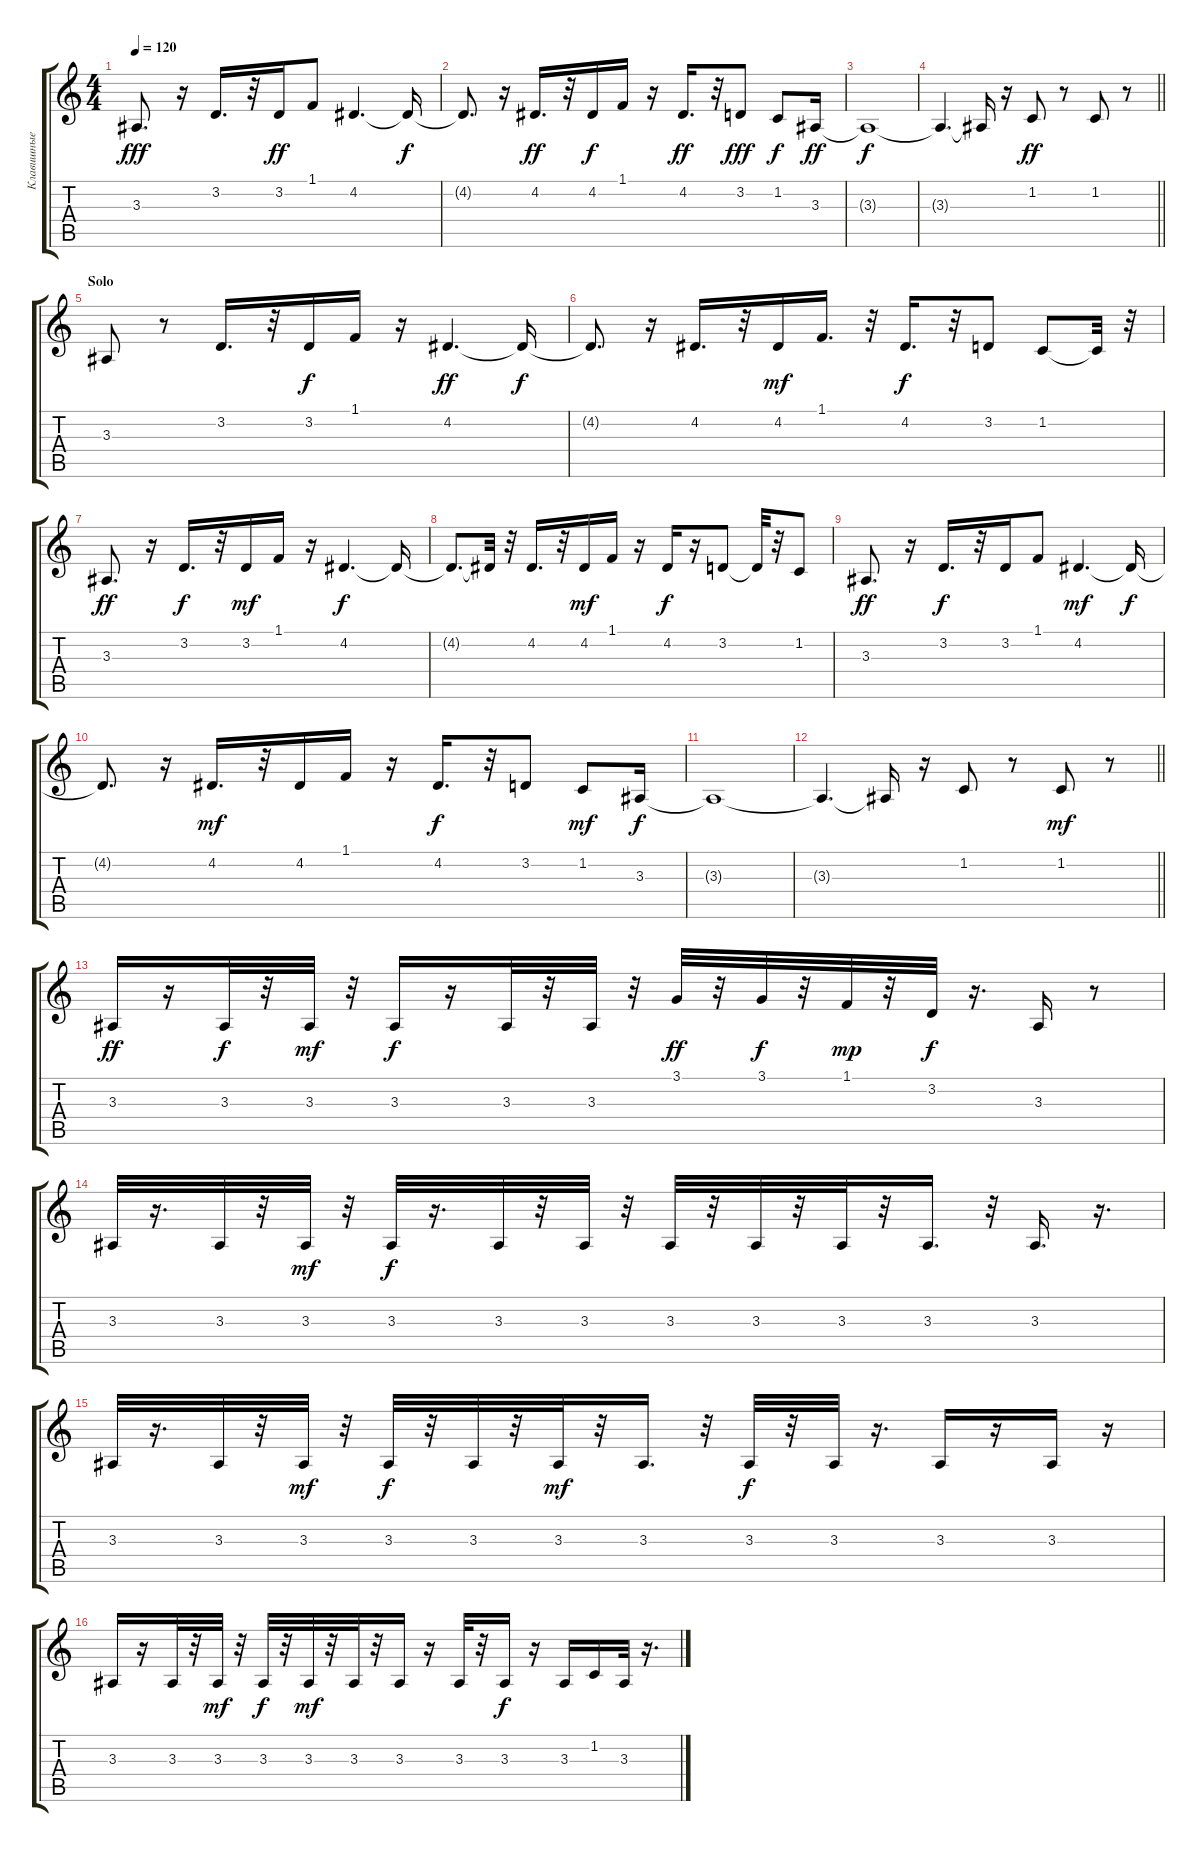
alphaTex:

\track ("Клавишные" "Клавишные") {instrument marimba}
\staff {score tabs}
\tuning (E4 B3 G3 D3 A2 E2) {hide}
\ts (4 4)
\tempo 120
\clef g2
\ks c
3.3.8{d dy fff} r.16 3.2.16{d} r.32 3.2.16{dy ff} 1.1.8 4.2.4{d} 4.2{t}.16{dy f} |
4.2{t}.8{d} r.16 4.2.16{d dy ff} r.32 4.2.16{dy f} 1.1.16 r.16 4.2.16{d dy ff} r.32 3.2.8{dy fff} 1.2.8{dy f} 3.3.16{dy ff} |
3.3{t}.1{dy f} |
\barLineRight lightlight
3.3{t}.4{d} 3.3{t}.16 r.16 1.2.8{dy ff} r.8 1.2.8 r.8 |
\section ("" "Solo")
3.3.8 r.8 3.2.16{d} r.32 3.2.16{dy f} 1.1.16 r.16 4.2.4{d dy ff} 4.2{t}.16{dy f} |
4.2{t}.8{d} r.16 4.2.16{d} r.32 4.2.16{dy mf} 1.1.16{d} r.32 4.2.16{d dy f} r.32 3.2.8 1.2.8 1.2{t}.32 r.32 |
3.3.8{d dy ff} r.16 3.2.16{d dy f} r.32 3.2.16{dy mf} 1.1.16 r.16 4.2.4{d dy f} 4.2{t}.16 |
4.2{t}.8{d} 4.2{t}.32 r.32 4.2.16{d} r.32 4.2.16{dy mf} 1.1.16 r.16 4.2.16{dy f} r.16 3.2.8 3.2{t}.32 r.32 1.2.8 |
3.3.8{d dy ff} r.16 3.2.16{d dy f} r.32 3.2.16 1.1.8 4.2.4{d dy mf} 4.2{t}.16{dy f} |
4.2{t}.8{d} r.16 4.2.16{d dy mf} r.32 4.2.16 1.1.16 r.16 4.2.16{d dy f} r.32 3.2.8 1.2.8{dy mf} 3.3.16{dy f} |
3.3{t}.1 |
\barLineRight lightlight
3.3{t}.4{d} 3.3{t}.16 r.16 1.2.8 r.8 1.2.8{dy mf} r.8 |
3.3.16{dy ff} r.16 3.3.32{dy f} r.32 3.3.32{dy mf} r.32 3.3.16{dy f} r.16 3.3.32 r.32 3.3.32 r.32 3.1.32{dy ff} r.32 3.1.32{dy f} r.32 1.1.32{dy mp} r.32 3.2.32{dy f} r.16{d} 3.3.16 r.8 |
3.3.32 r.16{d} 3.3.32 r.32 3.3.32{dy mf} r.32 3.3.32{dy f} r.16{d} 3.3.32 r.32 3.3.32 r.32 3.3.32 r.32 3.3.32 r.32 3.3.32 r.32 3.3.16{d} r.32 3.3.16{d} r.16{d} |
3.3.32 r.16{d} 3.3.32 r.32 3.3.32{dy mf} r.32 3.3.32{dy f} r.32 3.3.32 r.32 3.3.32{dy mf} r.32 3.3.16{d} r.32 3.3.32{dy f} r.32 3.3.32 r.16{d} 3.3.16 r.16 3.3.16 r.16 |
3.3.16 r.16 3.3.32 r.32 3.3.32{dy mf} r.32 3.3.32{dy f} r.32 3.3.32{dy mf} r.32 3.3.32 r.32 3.3.16 r.16 3.3.32 r.32 3.3.16{dy f} r.16 3.3.16 1.2.16 3.3.32 r.16{d}
